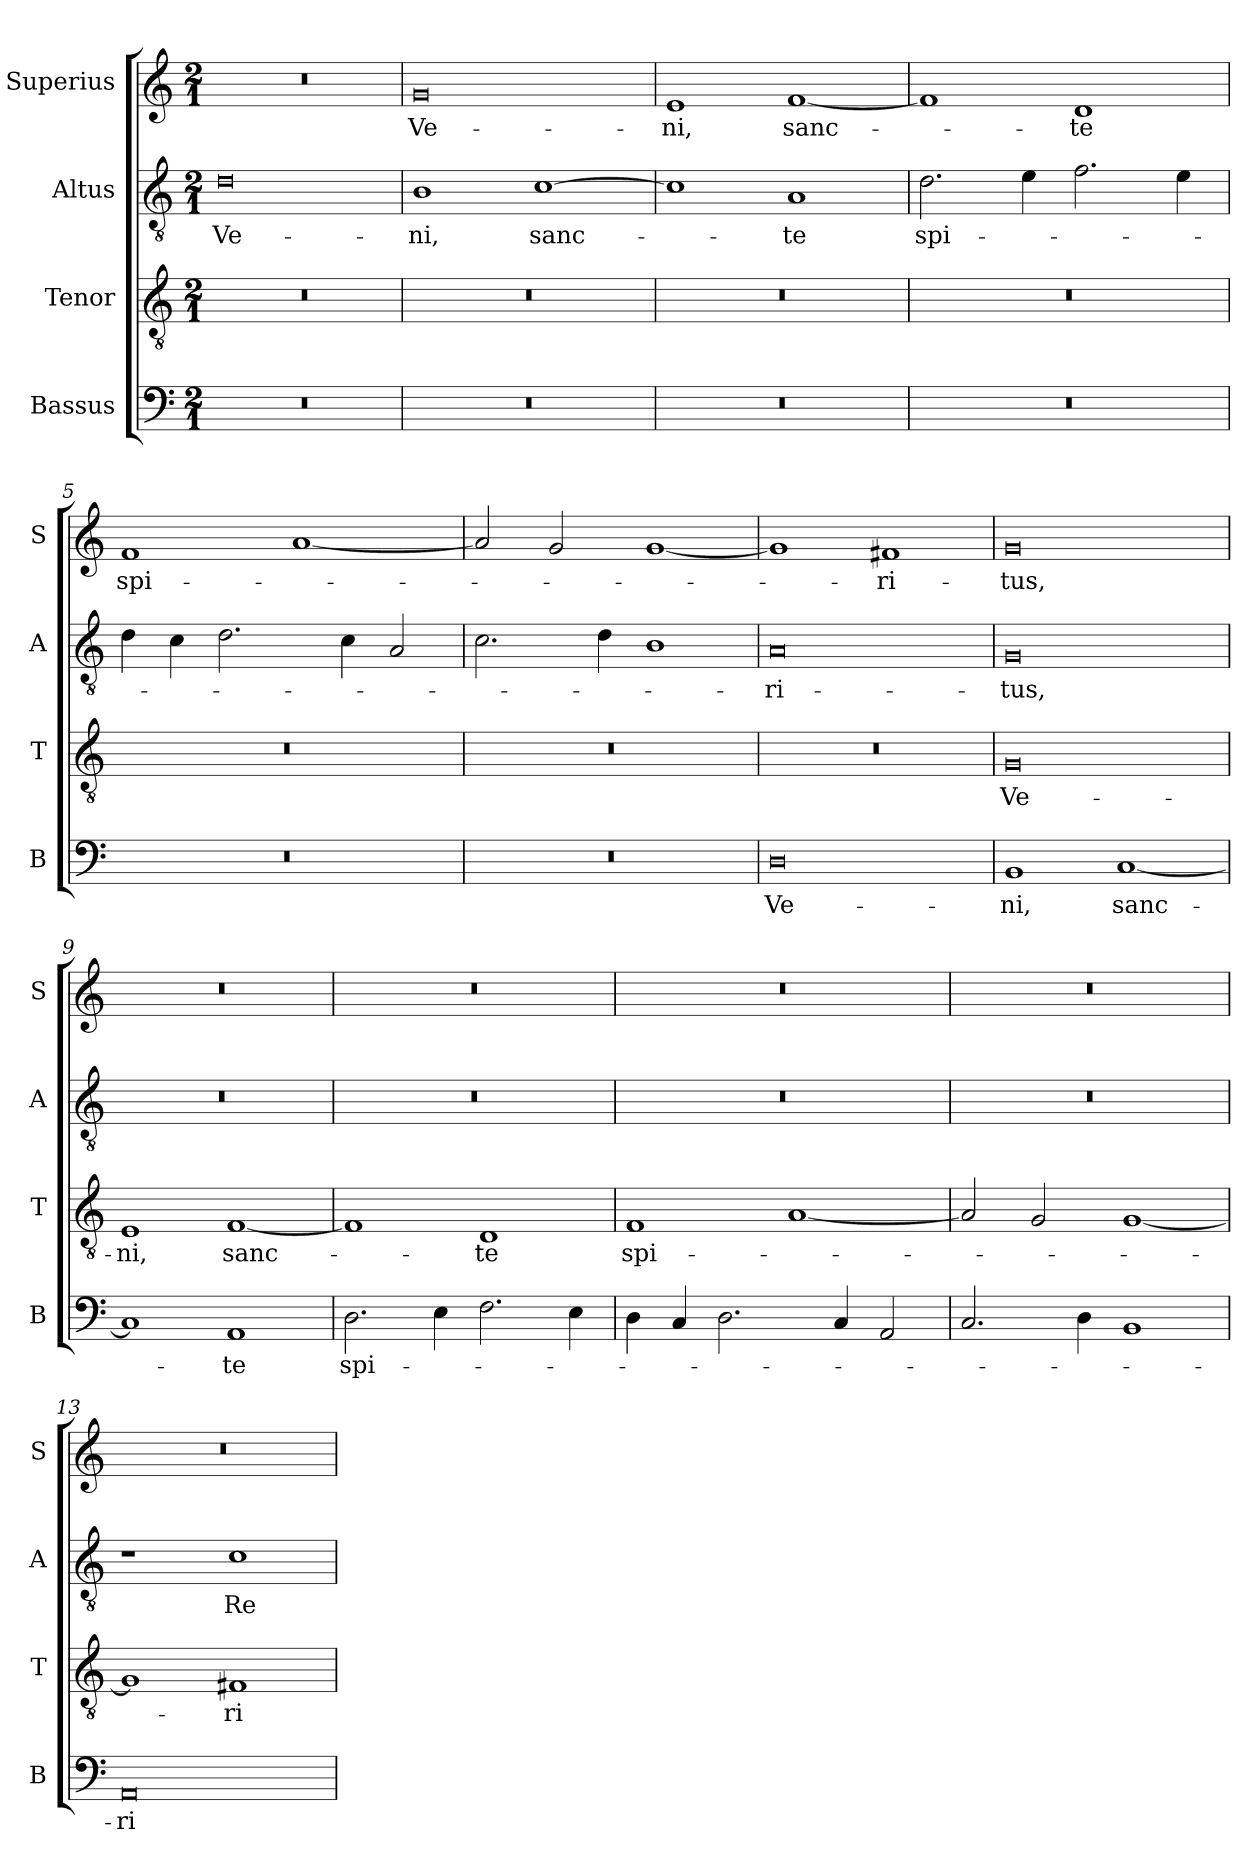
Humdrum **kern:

**kern	**text	**kern	**text	**kern	**text	**kern	**text
*part4	*part4	*part3	*part3	*part2	*part2	*part1	*part1
*staff4	*staff4	*staff3	*staff3	*staff2	*staff2	*staff1	*staff1
*I"Bassus	*	*I"Tenor	*	*I"Altus	*	*I"Superius	*
*I'B	*	*I'T	*	*I'A	*	*I'S	*
*clefF4	*	*clefGv2	*	*clefGv2	*	*clefG2	*
*k[]	*	*k[]	*	*k[]	*	*k[]	*
*M2/1	*	*M2/1	*	*M2/1	*	*M2/1	*
=1	=1	=1	=1	=1	=1	=1	=1
0r	.	0r	.	0d	Ve-	0r	.
=2	=2	=2	=2	=2	=2	=2	=2
0r	.	0r	.	1B	-ni,	0g	Ve-
.	.	.	.	[1c	sanc-	.	.
=3	=3	=3	=3	=3	=3	=3	=3
0r	.	0r	.	1c]	.	1e	-ni,
.	.	.	.	1A	-te	[1f	sanc-
=4	=4	=4	=4	=4	=4	=4	=4
0r	.	0r	.	2.d	spi-	1f]	.
.	.	.	.	4e	.	.	.
.	.	.	.	2.f	.	1d	-te
.	.	.	.	4e	.	.	.
=5	=5	=5	=5	=5	=5	=5	=5
0r	.	0r	.	4d	.	1f	spi-
.	.	.	.	4c	.	.	.
.	.	.	.	2.d	.	.	.
.	.	.	.	.	.	[1a	.
.	.	.	.	4c	.	.	.
.	.	.	.	2A	.	.	.
=6	=6	=6	=6	=6	=6	=6	=6
0r	.	0r	.	2.c	.	2a]	.
.	.	.	.	.	.	2g	.
.	.	.	.	4d	.	.	.
.	.	.	.	1B	.	[1g	.
=7	=7	=7	=7	=7	=7	=7	=7
0D	Ve-	0r	.	0A	-ri-	1g]	.
.	.	.	.	.	.	1f#X	-ri-
=8	=8	=8	=8	=8	=8	=8	=8
1BB	-ni,	0G	Ve-	0G	-tus,	0g	-tus,
[1C	sanc-	.	.	.	.	.	.
=9	=9	=9	=9	=9	=9	=9	=9
1C]	.	1E	-ni,	0r	.	0r	.
1AA	-te	[1F	sanc-	.	.	.	.
=10	=10	=10	=10	=10	=10	=10	=10
2.D	spi-	1F]	.	0r	.	0r	.
4E	.	.	.	.	.	.	.
2.F	.	1D	-te	.	.	.	.
4E	.	.	.	.	.	.	.
=11	=11	=11	=11	=11	=11	=11	=11
4D	.	1F	spi-	0r	.	0r	.
4C	.	.	.	.	.	.	.
2.D	.	.	.	.	.	.	.
.	.	[1A	.	.	.	.	.
4C	.	.	.	.	.	.	.
2AA	.	.	.	.	.	.	.
=12	=12	=12	=12	=12	=12	=12	=12
2.C	.	2A]	.	0r	.	0r	.
.	.	2G	.	.	.	.	.
4D	.	.	.	.	.	.	.
1BB	.	[1G	.	.	.	.	.
=13	=13	=13	=13	=13	=13	=13	=13
0AA	-ri-	1G]	.	1r	.	0r	.
.	.	1F#X	-ri-	1c	Re-	.	.
=	=	=	=	=	=	=	=
*-	*-	*-	*-	*-	*-	*-	*-
